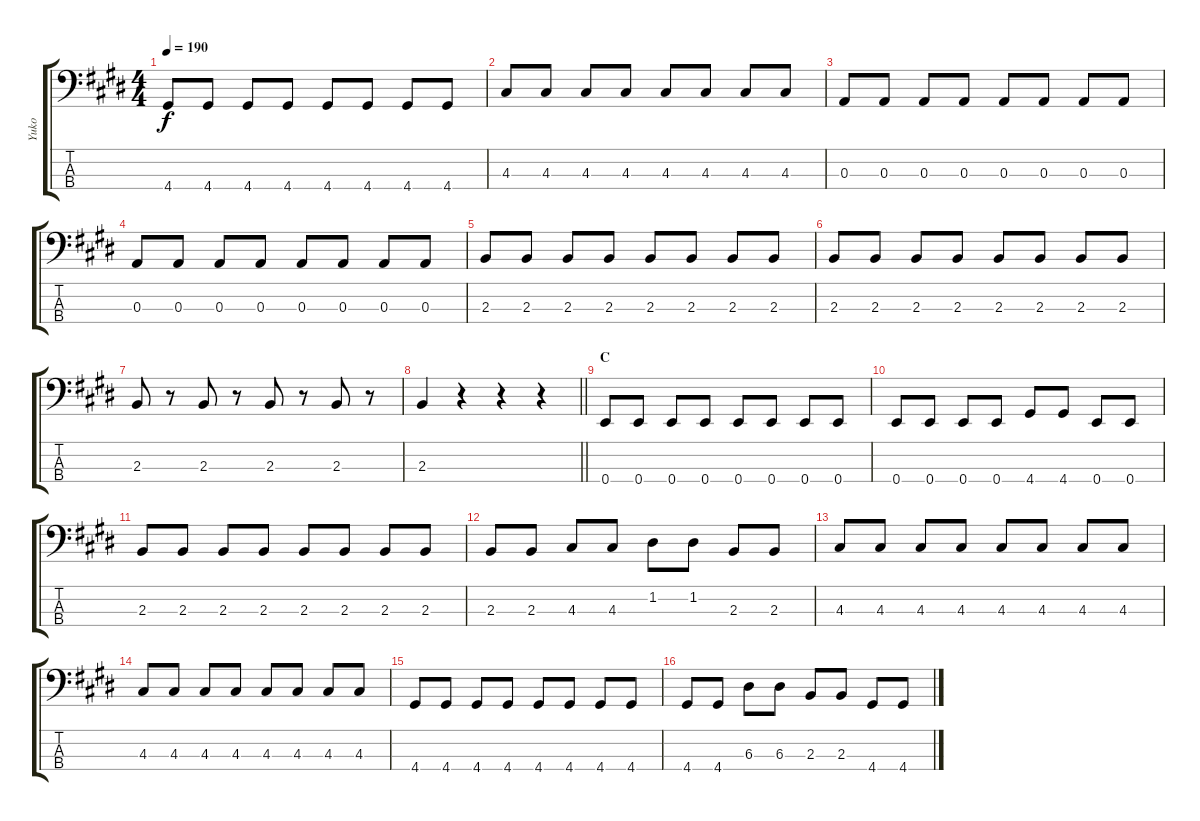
\track ("Yuko" "Yuko") {instrument electricbasspick}
\staff {score tabs}
\tuning (G2 D2 A1 E1) {hide}
\ts (4 4)
\tempo 190
\clef f4
\ks e
4.4.8{dy f} 4.4.8 4.4.8 4.4.8 4.4.8 4.4.8 4.4.8 4.4.8 |
4.3.8 4.3.8 4.3.8 4.3.8 4.3.8 4.3.8 4.3.8 4.3.8 |
0.3.8 0.3.8 0.3.8 0.3.8 0.3.8 0.3.8 0.3.8 0.3.8 |
0.3.8 0.3.8 0.3.8 0.3.8 0.3.8 0.3.8 0.3.8 0.3.8 |
2.3.8 2.3.8 2.3.8 2.3.8 2.3.8 2.3.8 2.3.8 2.3.8 |
2.3.8 2.3.8 2.3.8 2.3.8 2.3.8 2.3.8 2.3.8 2.3.8 |
2.3.8 r.8 2.3.8 r.8 2.3.8 r.8 2.3.8 r.8 |
\barLineRight lightlight
2.3.4 r.4 r.4 r.4 |
\section ("" "C")
0.4.8 0.4.8 0.4.8 0.4.8 0.4.8 0.4.8 0.4.8 0.4.8 |
0.4.8 0.4.8 0.4.8 0.4.8 4.4.8 4.4.8 0.4.8 0.4.8 |
2.3.8 2.3.8 2.3.8 2.3.8 2.3.8 2.3.8 2.3.8 2.3.8 |
2.3.8 2.3.8 4.3.8 4.3.8 1.2.8 1.2.8 2.3.8 2.3.8 |
4.3.8 4.3.8 4.3.8 4.3.8 4.3.8 4.3.8 4.3.8 4.3.8 |
4.3.8 4.3.8 4.3.8 4.3.8 4.3.8 4.3.8 4.3.8 4.3.8 |
4.4.8 4.4.8 4.4.8 4.4.8 4.4.8 4.4.8 4.4.8 4.4.8 |
4.4.8 4.4.8 6.3.8 6.3.8 2.3.8 2.3.8 4.4.8 4.4.8
